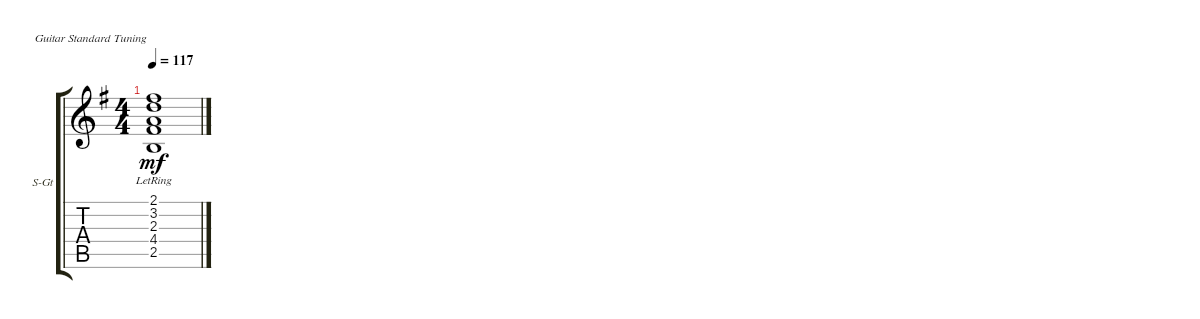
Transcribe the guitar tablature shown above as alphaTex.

\defaultSystemsLayout 4
\bracketExtendMode groupsimilarinstruments
\firstSystemTrackNameOrientation horizontal
\otherSystemsTrackNameOrientation horizontal
\track ("Steel Guitar" "S-Gt") {instrument acousticguitarsteel}
\staff {score tabs}
\tuning (E4 B3 G3 D3 A2 E2)
\ts (4 4)
\tempo 117
\clef g2
\ks eminor
(2.5{lr t} 4.4{t} 2.3{t} 3.2{t} 2.1{t}).1{dy mf}
